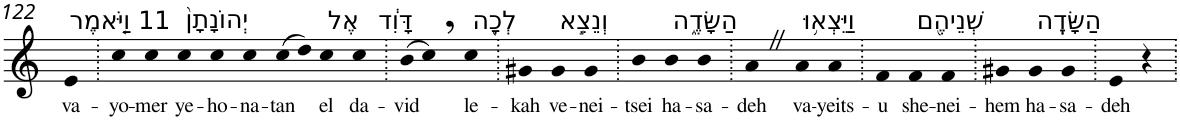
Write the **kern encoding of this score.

**kern	**text
*part1	*part1
*staff1	*staff1
*I"Piano	*
*I'Pno	*
!!LO:PB:g=z
*clefG2	*
*k[]	*
=122	=122
!LO:TX:a:t=11 וַיֹּ֤אמֶר	!
!	!LO:LY:b
4e	va-
=123.	=123.
!	!LO:LY:b
4cc	-yo-
!	!LO:LY:b
4cc	-mer
!LO:TX:a:t=יְהוֹנָתָן֙	!
!	!LO:LY:b
4cc	ye-
!	!LO:LY:b
4cc	-ho-
!	!LO:LY:b
4cc	-na-
!	!LO:LY:b
(>8cc	-tan
8dd)	.
!LO:TX:a:t=אֶל	!
!	!LO:LY:b
4cc	el
!LO:TX:a:t=דָּוִ֔ד	!
!	!LO:LY:b
4cc	da-
=124.	=124.
!	!LO:LY:b
(>8b	-vid
8cc,)	.
!LO:TX:a:t=לְכָ֖ה	!
!	!LO:LY:b
4cc	le-
=125.	=125.
!	!LO:LY:b
4g#X	-kah
!LO:TX:a:t=וְנֵצֵ֣א	!
!	!LO:LY:b
4g#	ve-
!	!LO:LY:b
4g#	-nei-
=126.	=126.
!	!LO:LY:b
4b	-tsei
!LO:TX:a:t=הַשָּׂדֶ֑ה	!
!	!LO:LY:b
4b	ha-
!	!LO:LY:b
4b	-sa-
=127.	=127.
!	!LO:LY:b
4aZ	-deh
!LO:TX:a:t=וַיֵּצְא֥וּ	!
!	!LO:LY:b
4a	va-
!	!LO:LY:b
4a	-yeits-
=128.	=128.
!	!LO:LY:b
4f	-u
!LO:TX:a:t=שְׁנֵיהֶ֖ם	!
!	!LO:LY:b
4f	she-
!	!LO:LY:b
4f	-nei-
=129.	=129.
!	!LO:LY:b
4g#X	-hem
!LO:TX:a:t=הַשָּׂדֶֽה	!
!	!LO:LY:b
4g#	ha-
!	!LO:LY:b
4g#	-sa-
=130.	=130.
!	!LO:LY:b
4e	-deh
4r	.
=.	=.
*-	*-
